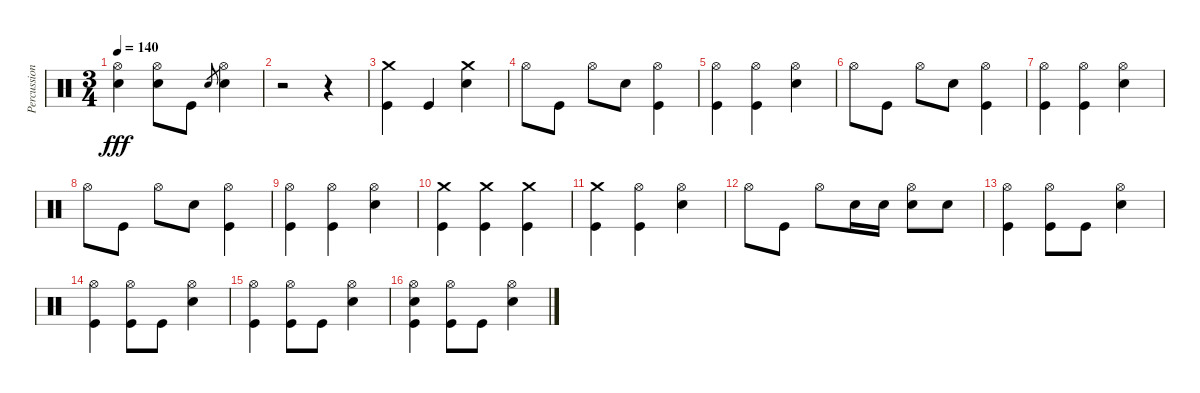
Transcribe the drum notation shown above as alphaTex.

\track ("Percussion" "Percussion") {instrument percussion}
\staff {score}
\articulation defaults
\ts (3 4)
\tempo 140
\clef neutral
\ks c
("Hi-Hat (open)" "Electric Snare (hit)").4{dy fff} ("Hi-Hat (open)" "Electric Snare (hit)").8 "Kick (hit)".8 "Electric Snare (hit)".8{gr} ("Hi-Hat (open)" "Electric Snare (hit)").4 |
r.2 r.4 |
("Crash medium (hit)" "Kick (hit)").4 "Kick (hit)".4 ("Crash medium (hit)" "Electric Snare (hit)").4 |
"Hi-Hat (open)".8 "Kick (hit)".8 "Hi-Hat (open)".8 "Electric Snare (hit)".8 ("Hi-Hat (open)" "Kick (hit)").4 |
("Hi-Hat (open)" "Kick (hit)").4 ("Hi-Hat (open)" "Kick (hit)").4 ("Hi-Hat (open)" "Electric Snare (hit)").4 |
"Hi-Hat (open)".8 "Kick (hit)".8 "Hi-Hat (open)".8 "Electric Snare (hit)".8 ("Hi-Hat (open)" "Kick (hit)").4 |
("Hi-Hat (open)" "Kick (hit)").4 ("Hi-Hat (open)" "Kick (hit)").4 ("Hi-Hat (open)" "Electric Snare (hit)").4 |
"Hi-Hat (open)".8 "Kick (hit)".8 "Hi-Hat (open)".8 "Electric Snare (hit)".8 ("Hi-Hat (open)" "Kick (hit)").4 |
("Hi-Hat (open)" "Kick (hit)").4 ("Hi-Hat (open)" "Kick (hit)").4 ("Hi-Hat (open)" "Electric Snare (hit)").4 |
("Crash medium (hit)" "Kick (hit)").4 ("Crash medium (hit)" "Kick (hit)").4 ("Crash medium (hit)" "Kick (hit)").4 |
("Crash medium (hit)" "Kick (hit)").4 ("Hi-Hat (open)" "Kick (hit)").4 ("Hi-Hat (open)" "Electric Snare (hit)").4 |
"Hi-Hat (open)".8 "Kick (hit)".8 "Hi-Hat (open)".8 "Electric Snare (hit)".16 "Electric Snare (hit)".16 ("Hi-Hat (open)" "Electric Snare (hit)").8 "Electric Snare (hit)".8 |
("Hi-Hat (open)" "Kick (hit)").4 ("Hi-Hat (open)" "Kick (hit)").8 "Kick (hit)".8 ("Hi-Hat (open)" "Electric Snare (hit)").4 |
("Hi-Hat (open)" "Kick (hit)").4 ("Hi-Hat (open)" "Kick (hit)").8 "Kick (hit)".8 ("Hi-Hat (open)" "Electric Snare (hit)").4 |
("Hi-Hat (open)" "Kick (hit)").4 ("Hi-Hat (open)" "Kick (hit)").8 "Kick (hit)".8 ("Hi-Hat (open)" "Electric Snare (hit)").4 |
("Hi-Hat (open)" "Electric Snare (hit)" "Kick (hit)").4 ("Hi-Hat (open)" "Kick (hit)").8 "Kick (hit)".8 ("Hi-Hat (open)" "Electric Snare (hit)").4
